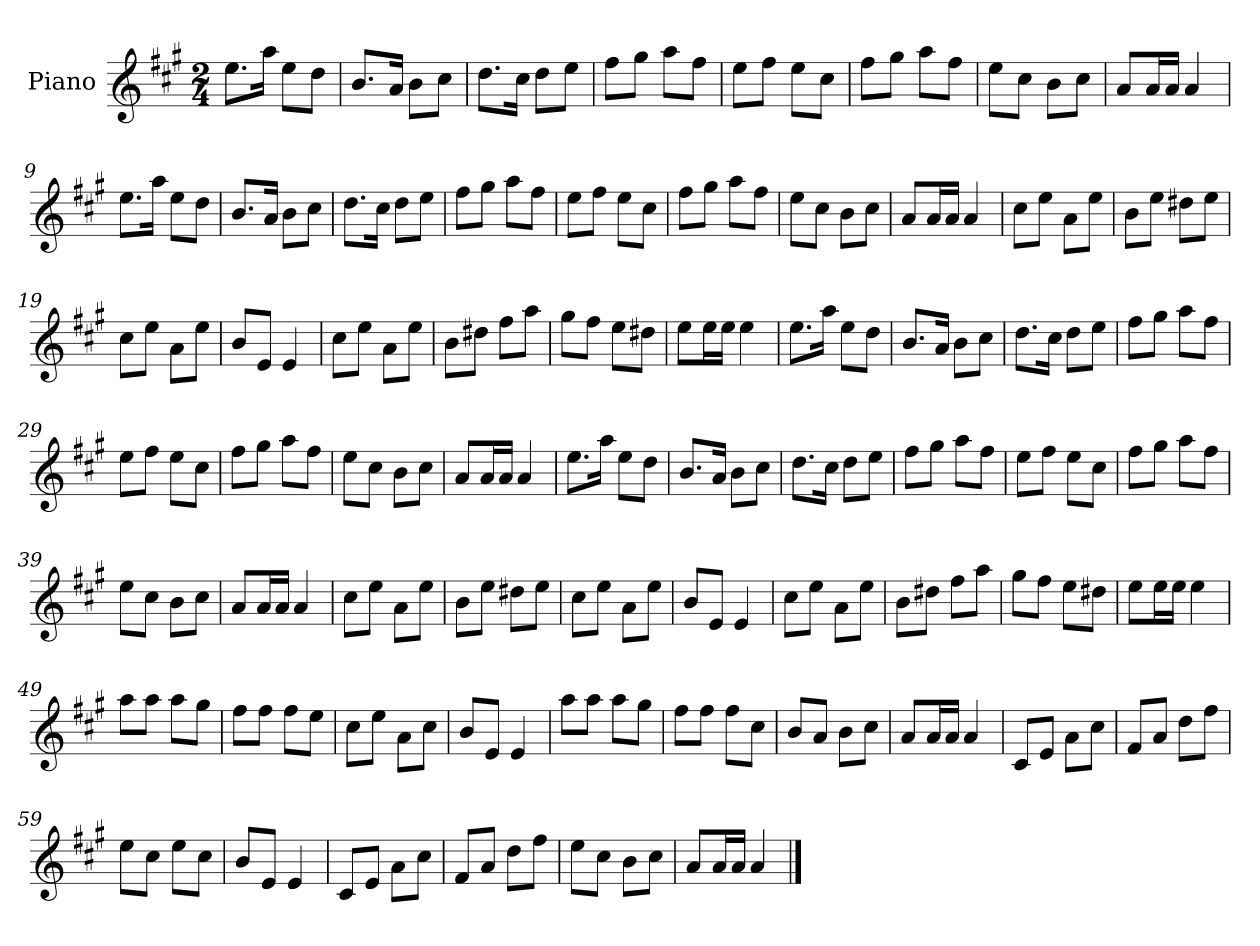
**kern
*part1
*staff1
*I"Piano
*I'Pno
*clefG2
*k[f#c#g#]
*M2/4
=1
8.ee\L
16aa\Jk
8ee\L
8dd\J
=2
8.b/L
16a/Jk
8b\L
8cc#\J
=3
8.dd\L
16cc#\Jk
8dd\L
8ee\J
=4
8ff#\L
8gg#\J
8aa\L
8ff#\J
=5
8ee\L
8ff#\J
8ee\L
8cc#\J
=6
8ff#\L
8gg#\J
8aa\L
8ff#\J
=7
8ee\L
8cc#\J
8b\L
8cc#\J
=8
8a/L
16a/L
16a/JJ
4a/
=9
8.ee\L
16aa\Jk
8ee\L
8dd\J
=10
8.b/L
16a/Jk
8b\L
8cc#\J
=11
8.dd\L
16cc#\Jk
8dd\L
8ee\J
=12
8ff#\L
8gg#\J
8aa\L
8ff#\J
=13
8ee\L
8ff#\J
8ee\L
8cc#\J
=14
8ff#\L
8gg#\J
8aa\L
8ff#\J
=15
8ee\L
8cc#\J
8b\L
8cc#\J
=16
8a/L
16a/L
16a/JJ
4a/
=17
8cc#\L
8ee\J
8a\L
8ee\J
=18
8b\L
8ee\J
8dd#X\L
8ee\J
=19
8cc#\L
8ee\J
8a\L
8ee\J
=20
8b/L
8e/J
4e/
=21
8cc#\L
8ee\J
8a\L
8ee\J
=22
8b\L
8dd#X\J
8ff#\L
8aa\J
=23
8gg#\L
8ff#\J
8ee\L
8dd#X\J
=24
8ee\L
16ee\L
16ee\JJ
4ee\
=25
8.ee\L
16aa\Jk
8ee\L
8dd\J
=26
8.b/L
16a/Jk
8b\L
8cc#\J
=27
8.dd\L
16cc#\Jk
8dd\L
8ee\J
=28
8ff#\L
8gg#\J
8aa\L
8ff#\J
=29
8ee\L
8ff#\J
8ee\L
8cc#\J
=30
8ff#\L
8gg#\J
8aa\L
8ff#\J
=31
8ee\L
8cc#\J
8b\L
8cc#\J
=32
8a/L
16a/L
16a/JJ
4a/
=33
8.ee\L
16aa\Jk
8ee\L
8dd\J
=34
8.b/L
16a/Jk
8b\L
8cc#\J
=35
8.dd\L
16cc#\Jk
8dd\L
8ee\J
=36
8ff#\L
8gg#\J
8aa\L
8ff#\J
=37
8ee\L
8ff#\J
8ee\L
8cc#\J
=38
8ff#\L
8gg#\J
8aa\L
8ff#\J
=39
8ee\L
8cc#\J
8b\L
8cc#\J
=40
8a/L
16a/L
16a/JJ
4a/
=41
8cc#\L
8ee\J
8a\L
8ee\J
=42
8b\L
8ee\J
8dd#X\L
8ee\J
=43
8cc#\L
8ee\J
8a\L
8ee\J
=44
8b/L
8e/J
4e/
=45
8cc#\L
8ee\J
8a\L
8ee\J
=46
8b\L
8dd#X\J
8ff#\L
8aa\J
=47
8gg#\L
8ff#\J
8ee\L
8dd#X\J
=48
8ee\L
16ee\L
16ee\JJ
4ee\
=49
8aa\L
8aa\J
8aa\L
8gg#\J
=50
8ff#\L
8ff#\J
8ff#\L
8ee\J
=51
8cc#\L
8ee\J
8a\L
8cc#\J
=52
8b/L
8e/J
4e/
=53
8aa\L
8aa\J
8aa\L
8gg#\J
=54
8ff#\L
8ff#\J
8ff#\L
8cc#\J
=55
8b/L
8a/J
8b\L
8cc#\J
=56
8a/L
16a/L
16a/JJ
4a/
=57
8c#/L
8e/J
8a\L
8cc#\J
=58
8f#/L
8a/J
8dd\L
8ff#\J
=59
8ee\L
8cc#\J
8ee\L
8cc#\J
=60
8b/L
8e/J
4e/
=61
8c#/L
8e/J
8a\L
8cc#\J
=62
8f#/L
8a/J
8dd\L
8ff#\J
=63
8ee\L
8cc#\J
8b\L
8cc#\J
=64
8a/L
16a/L
16a/JJ
4a/
==
*-
